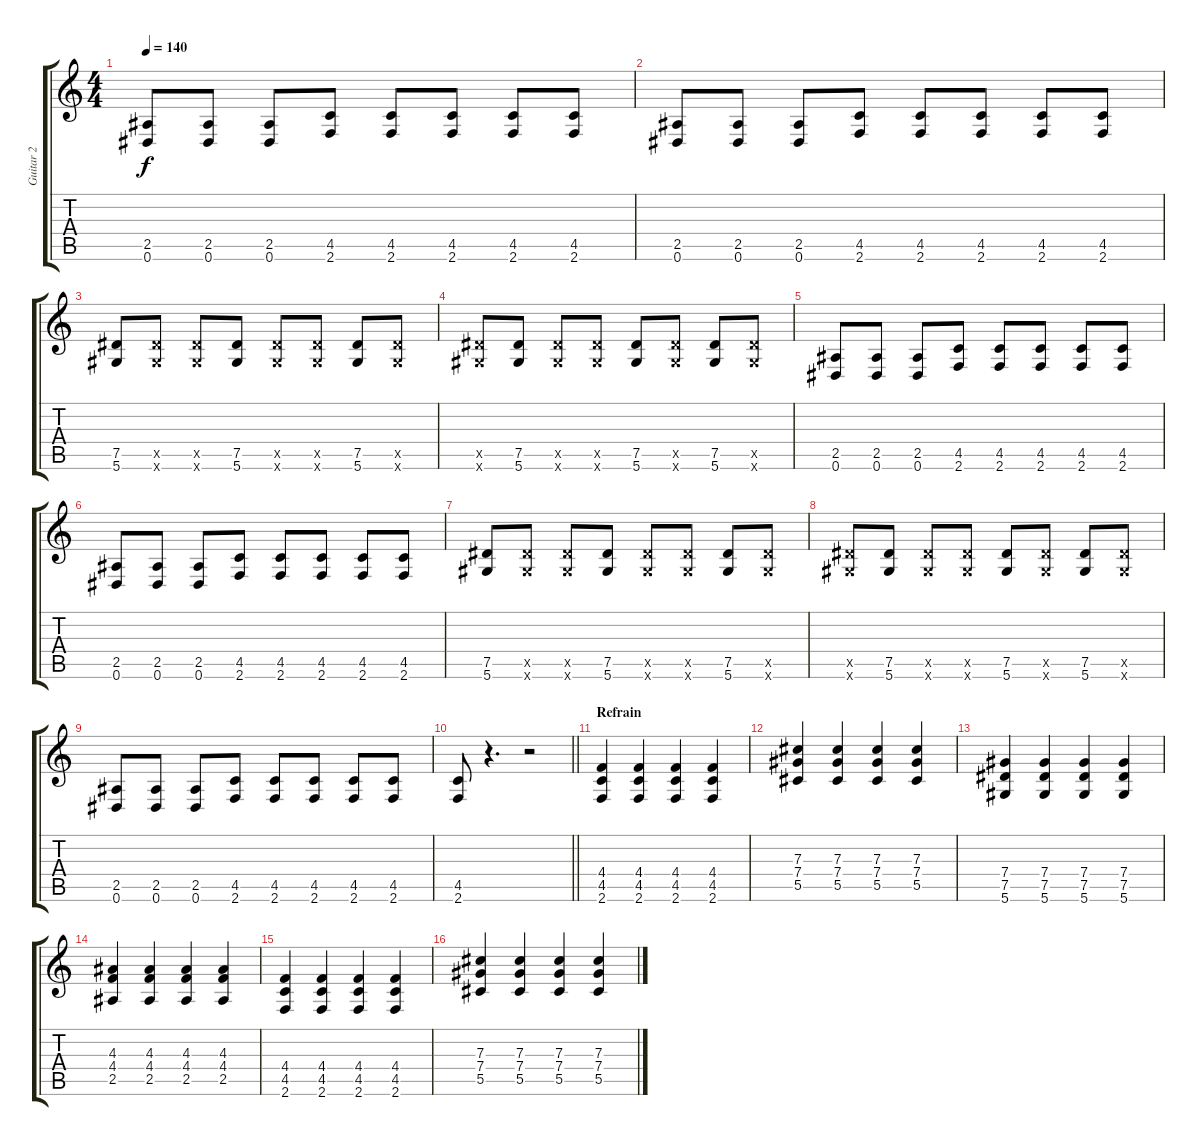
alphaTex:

\track ("Guitar 2" "Guitar 2") {instrument distortionguitar}
\staff {score tabs}
\tuning (Eb4 Bb3 Gb3 Db3 Ab2 Eb2) {hide}
\ts (4 4)
\tempo 140
\clef g2
\ks c
(2.5 0.6).8{dy f} (2.5 0.6).8 (2.5 0.6).8 (4.5 2.6).8 (4.5 2.6).8 (4.5 2.6).8 (4.5 2.6).8 (4.5 2.6).8 |
(2.5 0.6).8 (2.5 0.6).8 (2.5 0.6).8 (4.5 2.6).8 (4.5 2.6).8 (4.5 2.6).8 (4.5 2.6).8 (4.5 2.6).8 |
(7.5 5.6).8 (7.5{x} 5.6{x}).8 (7.5{x} 5.6{x}).8 (7.5 5.6).8 (7.5{x} 5.6{x}).8 (7.5{x} 5.6{x}).8 (7.5 5.6).8 (7.5{x} 5.6{x}).8 |
(7.5{x} 5.6{x}).8 (7.5 5.6).8 (7.5{x} 5.6{x}).8 (7.5{x} 5.6{x}).8 (7.5 5.6).8 (7.5{x} 5.6{x}).8 (7.5 5.6).8 (7.5{x} 5.6{x}).8 |
(2.5 0.6).8 (2.5 0.6).8 (2.5 0.6).8 (4.5 2.6).8 (4.5 2.6).8 (4.5 2.6).8 (4.5 2.6).8 (4.5 2.6).8 |
(2.5 0.6).8 (2.5 0.6).8 (2.5 0.6).8 (4.5 2.6).8 (4.5 2.6).8 (4.5 2.6).8 (4.5 2.6).8 (4.5 2.6).8 |
(7.5 5.6).8 (7.5{x} 5.6{x}).8 (7.5{x} 5.6{x}).8 (7.5 5.6).8 (7.5{x} 5.6{x}).8 (7.5{x} 5.6{x}).8 (7.5 5.6).8 (7.5{x} 5.6{x}).8 |
(7.5{x} 5.6{x}).8 (7.5 5.6).8 (7.5{x} 5.6{x}).8 (7.5{x} 5.6{x}).8 (7.5 5.6).8 (7.5{x} 5.6{x}).8 (7.5 5.6).8 (7.5{x} 5.6{x}).8 |
(2.5 0.6).8 (2.5 0.6).8 (2.5 0.6).8 (4.5 2.6).8 (4.5 2.6).8 (4.5 2.6).8 (4.5 2.6).8 (4.5 2.6).8 |
\barLineRight lightlight
(4.5 2.6).8 r.4{d} r.2 |
\section ("" "Refrain")
(4.4 4.5 2.6).4 (4.4 4.5 2.6).4 (4.4 4.5 2.6).4 (4.4 4.5 2.6).4 |
(7.3 7.4 5.5).4 (7.3 7.4 5.5).4 (7.3 7.4 5.5).4 (7.3 7.4 5.5).4 |
(7.4 7.5 5.6).4 (7.4 7.5 5.6).4 (7.4 7.5 5.6).4 (7.4 7.5 5.6).4 |
(4.3 4.4 2.5).4 (4.3 4.4 2.5).4 (4.3 4.4 2.5).4 (4.3 4.4 2.5).4 |
(4.4 4.5 2.6).4 (4.4 4.5 2.6).4 (4.4 4.5 2.6).4 (4.4 4.5 2.6).4 |
(7.3 7.4 5.5).4 (7.3 7.4 5.5).4 (7.3 7.4 5.5).4 (7.3 7.4 5.5).4
